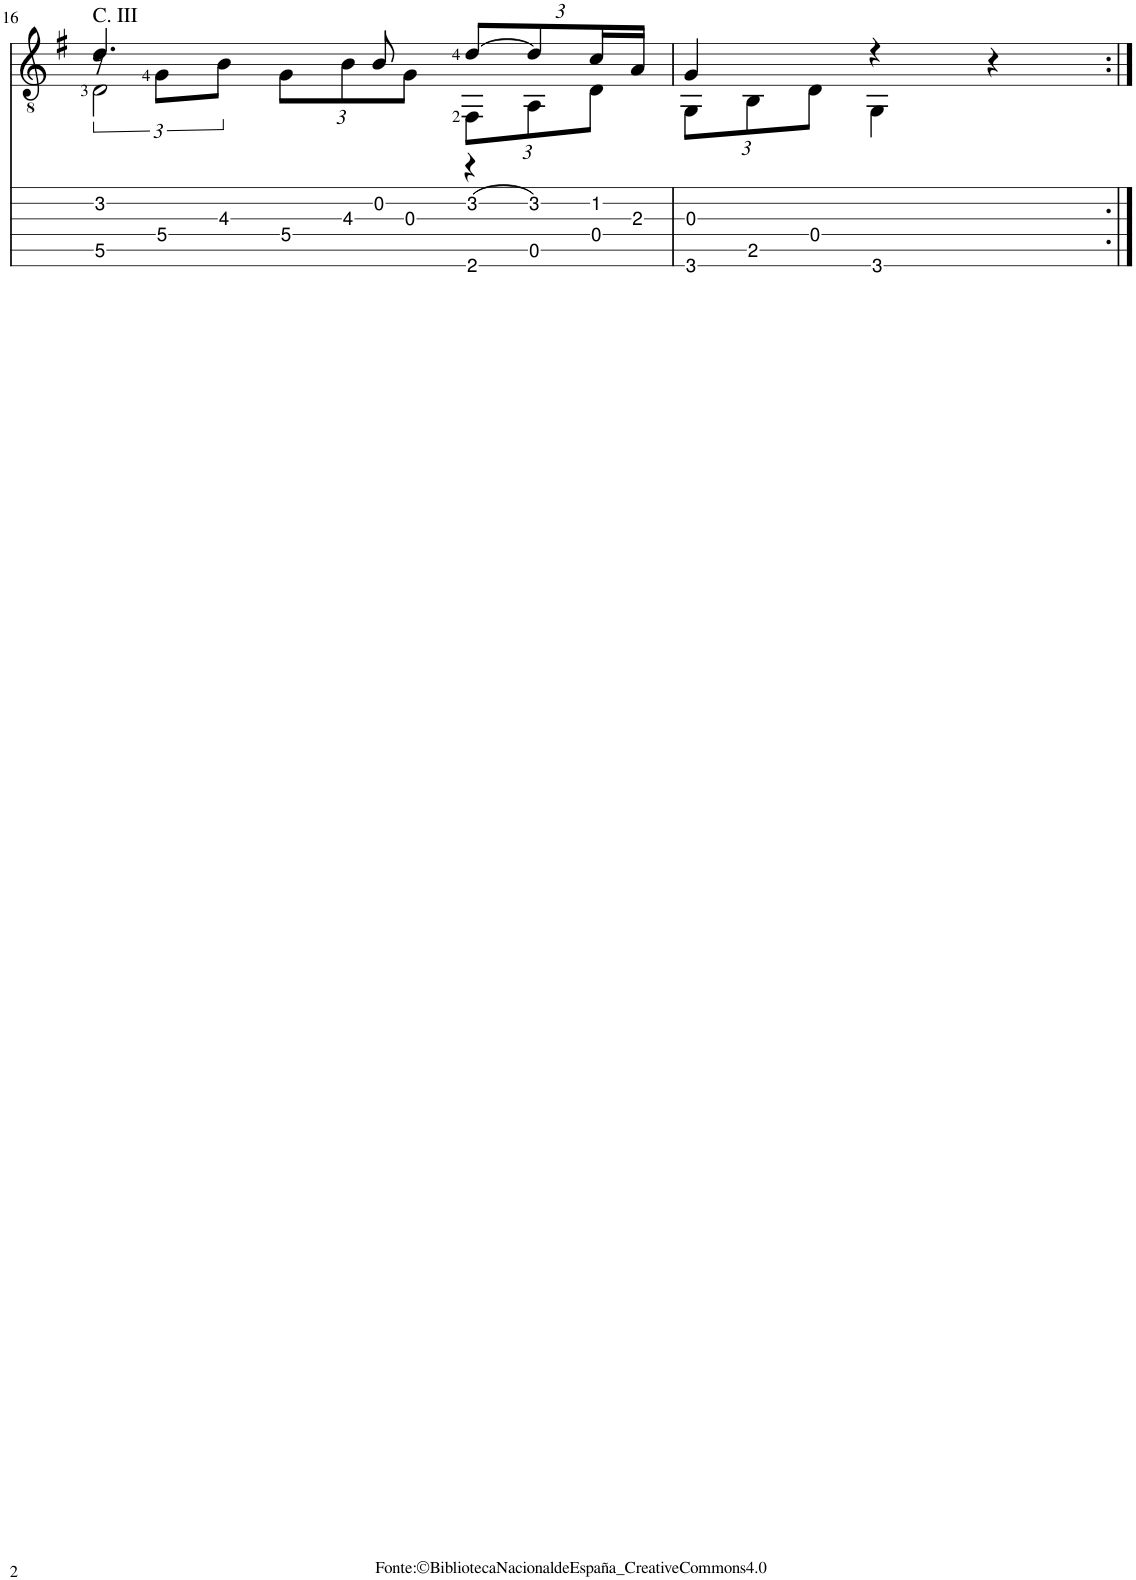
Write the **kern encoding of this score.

**kern	**kern
*part1	*part1
*staff2	*staff1
*I"Guitar	*
*I'Guit.	*
!!LO:PB:g=z
*	*clefGv2
*k[f#]	*k[f#]
*M3/4	*M3/4
=16	=16
*^	*
*	*Xbrackettup	*
*	*^	*^
*	*	*	*	*^
!	!	!	!LO:TX:a:t=C. III	!	!
4.d	12r	2D	4.d/	12r	2D\
.	12GL	.	.	12G\L	.
.	12BJ	.	.	12B\J	.
*	*	*	*	*Xbrackettup	*
.	12GL	.	.	12G\L	.
.	12B	.	.	12B\	.
8B	.	.	8B/	.	.
.	12GJ	.	.	12G\J	.
[12dL	12FF#L	4r	[12d/L	12FF#\L	4r
12d]	12AA	.	12d/]	12AA\	.
24cL	12DJ	.	24c/L	12D\J	.
24AJJ	.	.	24A/JJ	.	.
*	*v	*v	*	*	*
*	*	*	*v	*v
=17	=17	=17	=17
4G	12GGL	4G/	12GG\L
.	12BB	.	12BB\
.	12DJ	.	12D\J
4r	4GG	4r	4GG\
4r	4ryy	4r	4ryy
*v	*v	*	*
*	*v	*v
=:|!	=:|!
*-	*-
